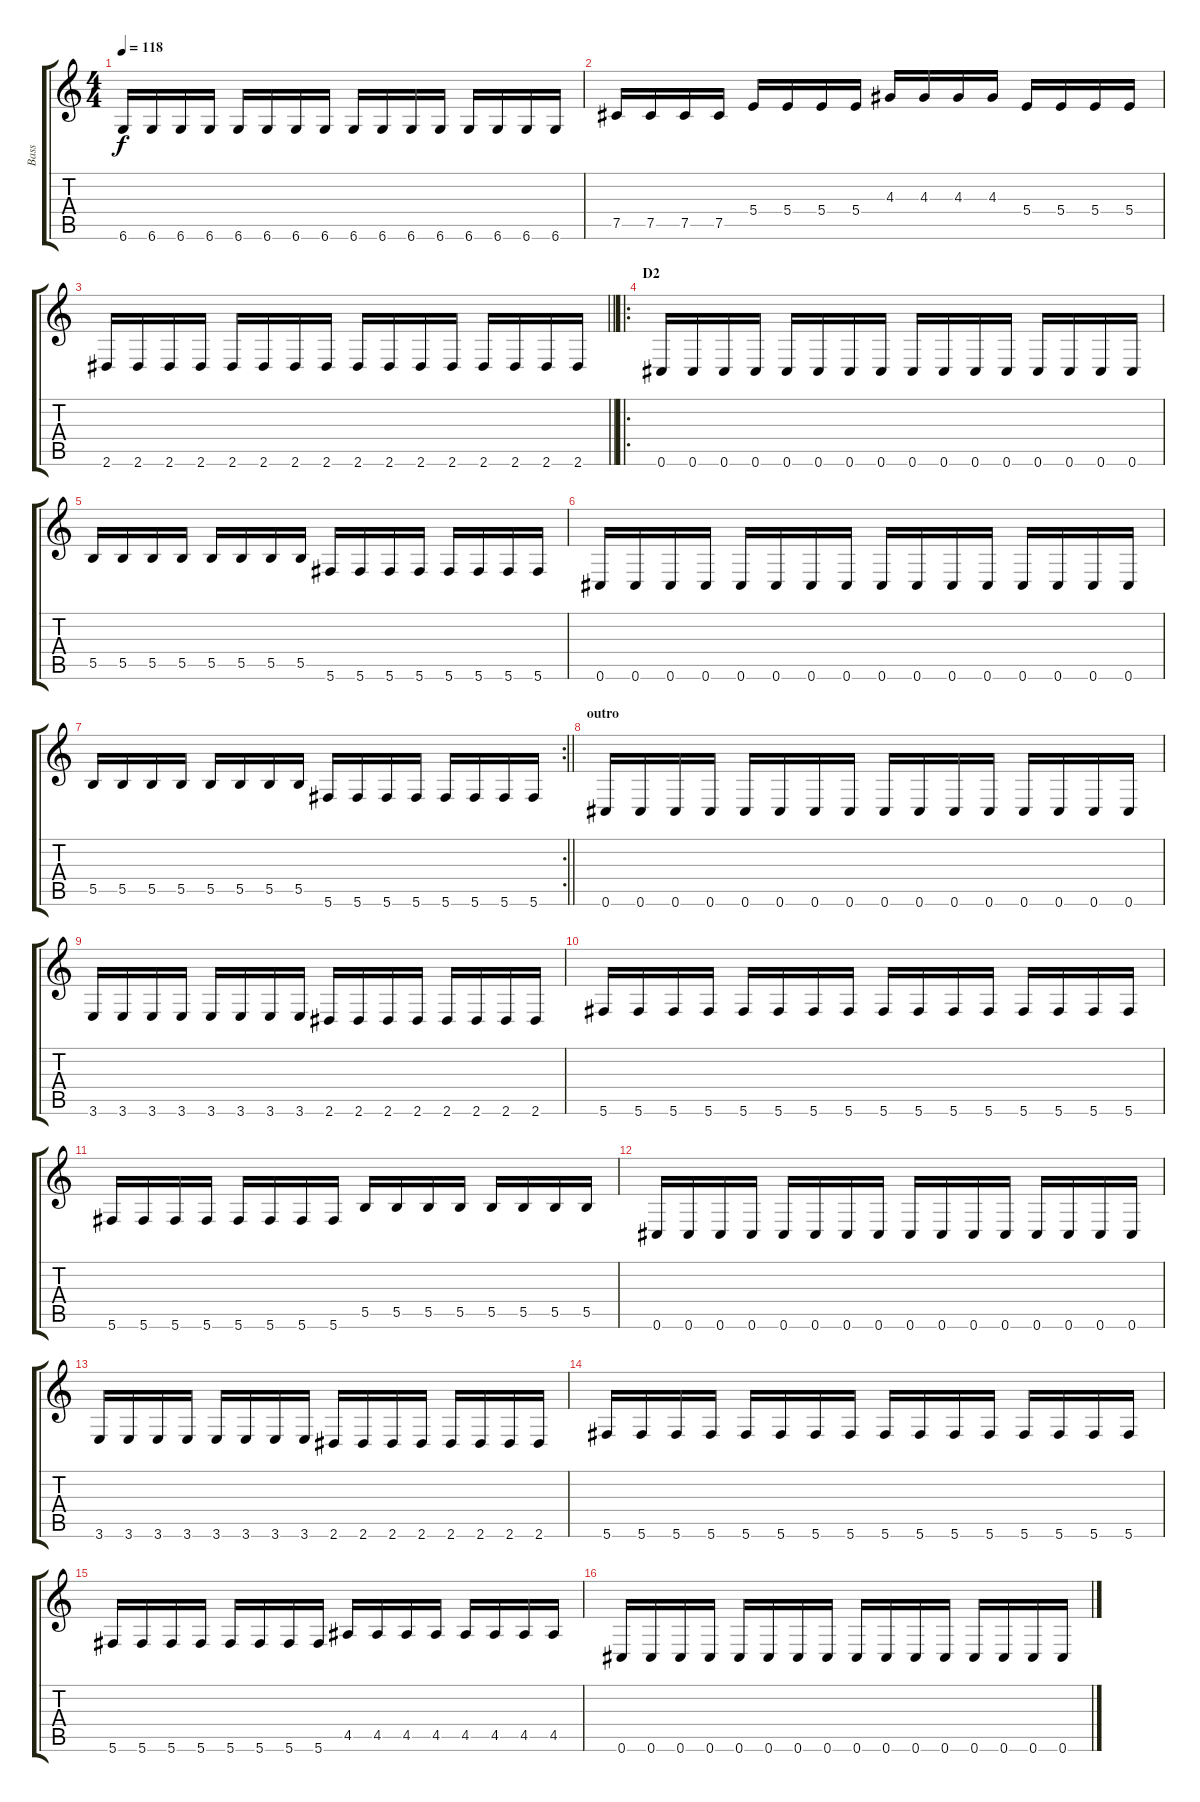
\track ("Bass" "Bass") {instrument electricbassfinger}
\staff {score tabs}
\tuning (Db4 Ab3 E3 B2 Gb2 Db2) {hide}
\ts (4 4)
\tempo 118
\clef g2
\ks c
6.6.16{dy f} 6.6.16 6.6.16 6.6.16 6.6.16 6.6.16 6.6.16 6.6.16 6.6.16 6.6.16 6.6.16 6.6.16 6.6.16 6.6.16 6.6.16 6.6.16 |
7.5.16 7.5.16 7.5.16 7.5.16 5.4.16 5.4.16 5.4.16 5.4.16 4.3.16 4.3.16 4.3.16 4.3.16 5.4.16 5.4.16 5.4.16 5.4.16 |
\barLineRight lightlight
2.6.16 2.6.16 2.6.16 2.6.16 2.6.16 2.6.16 2.6.16 2.6.16 2.6.16 2.6.16 2.6.16 2.6.16 2.6.16 2.6.16 2.6.16 2.6.16 |
\ro
\section ("" "D2")
0.6.16 0.6.16 0.6.16 0.6.16 0.6.16 0.6.16 0.6.16 0.6.16 0.6.16 0.6.16 0.6.16 0.6.16 0.6.16 0.6.16 0.6.16 0.6.16 |
5.5.16 5.5.16 5.5.16 5.5.16 5.5.16 5.5.16 5.5.16 5.5.16 5.6.16 5.6.16 5.6.16 5.6.16 5.6.16 5.6.16 5.6.16 5.6.16 |
0.6.16 0.6.16 0.6.16 0.6.16 0.6.16 0.6.16 0.6.16 0.6.16 0.6.16 0.6.16 0.6.16 0.6.16 0.6.16 0.6.16 0.6.16 0.6.16 |
\rc 2
\barLineRight lightlight
5.5.16 5.5.16 5.5.16 5.5.16 5.5.16 5.5.16 5.5.16 5.5.16 5.6.16 5.6.16 5.6.16 5.6.16 5.6.16 5.6.16 5.6.16 5.6.16 |
\section ("" "outro")
0.6.16 0.6.16 0.6.16 0.6.16 0.6.16 0.6.16 0.6.16 0.6.16 0.6.16 0.6.16 0.6.16 0.6.16 0.6.16 0.6.16 0.6.16 0.6.16 |
3.6.16 3.6.16 3.6.16 3.6.16 3.6.16 3.6.16 3.6.16 3.6.16 2.6.16 2.6.16 2.6.16 2.6.16 2.6.16 2.6.16 2.6.16 2.6.16 |
5.6.16 5.6.16 5.6.16 5.6.16 5.6.16 5.6.16 5.6.16 5.6.16 5.6.16 5.6.16 5.6.16 5.6.16 5.6.16 5.6.16 5.6.16 5.6.16 |
5.6.16 5.6.16 5.6.16 5.6.16 5.6.16 5.6.16 5.6.16 5.6.16 5.5.16 5.5.16 5.5.16 5.5.16 5.5.16 5.5.16 5.5.16 5.5.16 |
0.6.16 0.6.16 0.6.16 0.6.16 0.6.16 0.6.16 0.6.16 0.6.16 0.6.16 0.6.16 0.6.16 0.6.16 0.6.16 0.6.16 0.6.16 0.6.16 |
3.6.16 3.6.16 3.6.16 3.6.16 3.6.16 3.6.16 3.6.16 3.6.16 2.6.16 2.6.16 2.6.16 2.6.16 2.6.16 2.6.16 2.6.16 2.6.16 |
5.6.16 5.6.16 5.6.16 5.6.16 5.6.16 5.6.16 5.6.16 5.6.16 5.6.16 5.6.16 5.6.16 5.6.16 5.6.16 5.6.16 5.6.16 5.6.16 |
5.6.16 5.6.16 5.6.16 5.6.16 5.6.16 5.6.16 5.6.16 5.6.16 4.5.16 4.5.16 4.5.16 4.5.16 4.5.16 4.5.16 4.5.16 4.5.16 |
0.6.16 0.6.16 0.6.16 0.6.16 0.6.16 0.6.16 0.6.16 0.6.16 0.6.16 0.6.16 0.6.16 0.6.16 0.6.16 0.6.16 0.6.16 0.6.16
